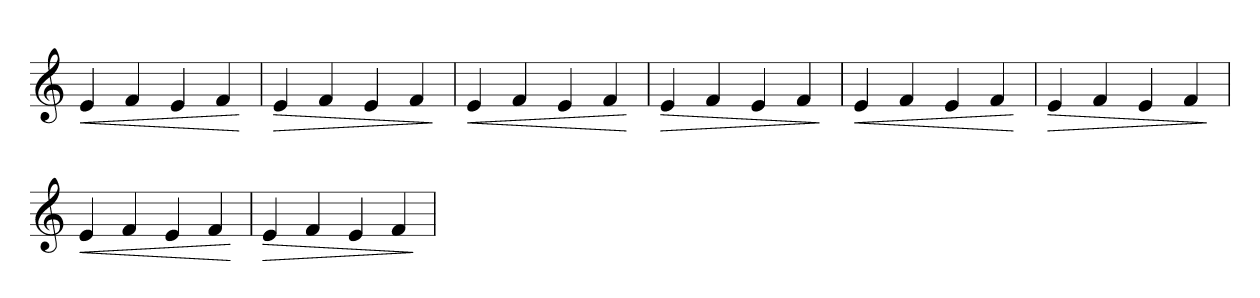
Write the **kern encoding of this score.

**kern	**dynam
*part1	*part1
*staff1	*staff1
*clefG2	*
=	=
!	!LO:HP:b
4e	<
4f	.
4e	.
4f	.
.	[
=	=
!	!LO:HP:b
4e	>
4f	.
4e	.
4f	.
.	]
=	=
!	!LO:HP:b
4e	<
4f	.
4e	.
4f	.
.	[
=	=
!	!LO:HP:b
4e	>
4f	.
4e	.
4f	.
.	]
=	=
!	!LO:HP:b
4e	<
4f	.
4e	.
4f	.
.	[
=	=
!	!LO:HP:b
4e	>
4f	.
4e	.
4f	.
.	]
=	=
!	!LO:HP:b
4e	<
4f	.
4e	.
4f	.
.	[
=	=
!	!LO:HP:b
4e	>
4f	.
4e	.
4f	.
.	]
=	=
*-	*-
